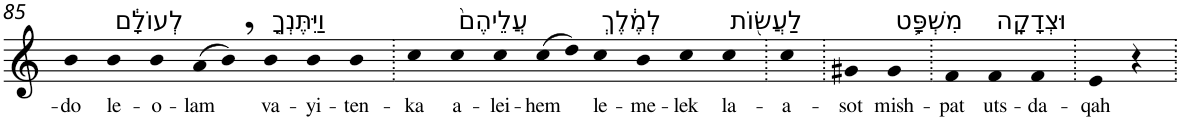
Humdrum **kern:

**kern	**text
*part1	*part1
*staff1	*staff1
*I"Piano	*
*I'Pno	*
!!LO:PB:g=z
*clefG2	*
*k[]	*
=85	=85
!	!LO:LY:b
4b	-do
!LO:TX:a:t=לְעוֹלָ֔ם	!
!	!LO:LY:b
4b	le-
!	!LO:LY:b
4b	-o-
!	!LO:LY:b
(>8a	-lam
8b,)	.
!LO:TX:a:t=וַיִּתֶּנְךָ֤	!
!	!LO:LY:b
4b	va-
!	!LO:LY:b
4b	-yi-
!	!LO:LY:b
4b	-ten-
=86.	=86.
!	!LO:LY:b
4cc	-ka
!LO:TX:a:t=עֲלֵיהֶם֙	!
!	!LO:LY:b
4cc	a-
!	!LO:LY:b
4cc	-lei-
!	!LO:LY:b
(>8cc	-hem
8dd)	.
!LO:TX:a:t=לְמֶ֔לֶךְ	!
!	!LO:LY:b
4cc	le-
!	!LO:LY:b
4b	-me-
!	!LO:LY:b
4cc	-lek
!LO:TX:a:t=לַעֲשׂ֖וֹת	!
!	!LO:LY:b
4cc	la-
=87.	=87.
!	!LO:LY:b
4cc	-a-
=88.	=88.
!	!LO:LY:b
4g#X	-sot
!LO:TX:a:t=מִשְׁפָּ֥ט	!
!	!LO:LY:b
4g#	mish-
=89.	=89.
!	!LO:LY:b
4f	-pat
!LO:TX:a:t=וּצְדָקָֽה	!
!	!LO:LY:b
4f	uts-
!	!LO:LY:b
4f	-da-
=90.	=90.
!	!LO:LY:b
4e	-qah
4r	.
=.	=.
*-	*-
